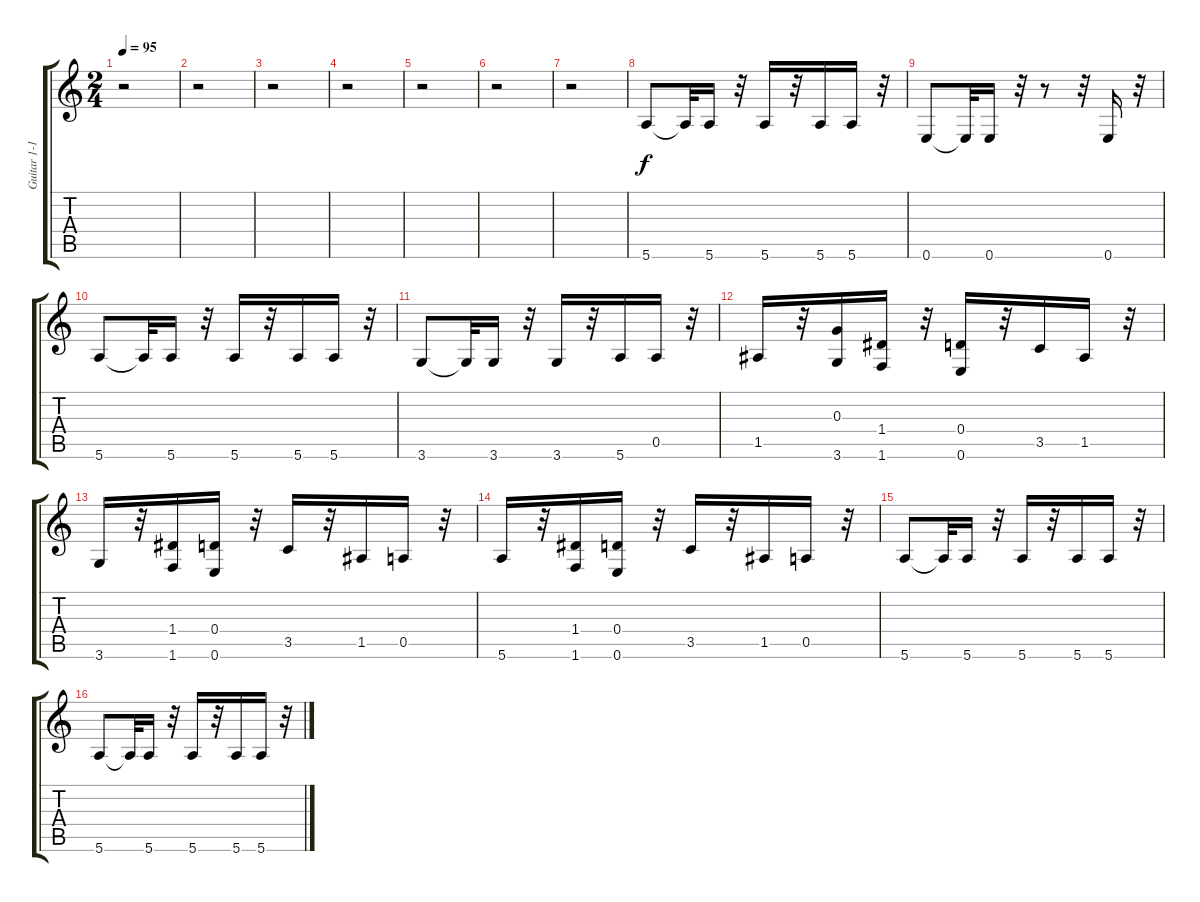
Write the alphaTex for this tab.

\track ("Guitar 1-1" "Guitar 1-1") {instrument acousticguitarsteel}
\staff {score tabs}
\tuning (E4 B3 G3 D3 A2 E2) {hide}
\ts (2 4)
\tempo 95
\clef g2
\ks c
r.2{dy f} |
r.2 |
r.2 |
r.2 |
r.2 |
r.2 |
r.2 |
5.6.8 5.6{t}.32 5.6.16 r.32 5.6.16 r.32 5.6.16 5.6.16 r.32 |
0.6.8 0.6{t}.32 0.6.16 r.32 r.8 r.32 0.6.16 r.32 |
5.6.8 5.6{t}.32 5.6.16 r.32 5.6.16 r.32 5.6.16 5.6.16 r.32 |
3.6.8 3.6{t}.32 3.6.16 r.32 3.6.16 r.32 5.6.16 0.5.16 r.32 |
1.5.16 r.32 (0.3 3.6).16 (1.4 1.6).16 r.32 (0.4 0.6).16 r.32 3.5.16 1.5.16 r.32 |
3.6.16 r.32 (1.4 1.6).16 (0.4 0.6).16 r.32 3.5.16 r.32 1.5.16 0.5.16 r.32 |
5.6.16 r.32 (1.4 1.6).16 (0.4 0.6).16 r.32 3.5.16 r.32 1.5.16 0.5.16 r.32 |
5.6.8 5.6{t}.32 5.6.16 r.32 5.6.16 r.32 5.6.16 5.6.16 r.32 |
5.6.8 5.6{t}.32 5.6.16 r.32 5.6.16 r.32 5.6.16 5.6.16 r.32
